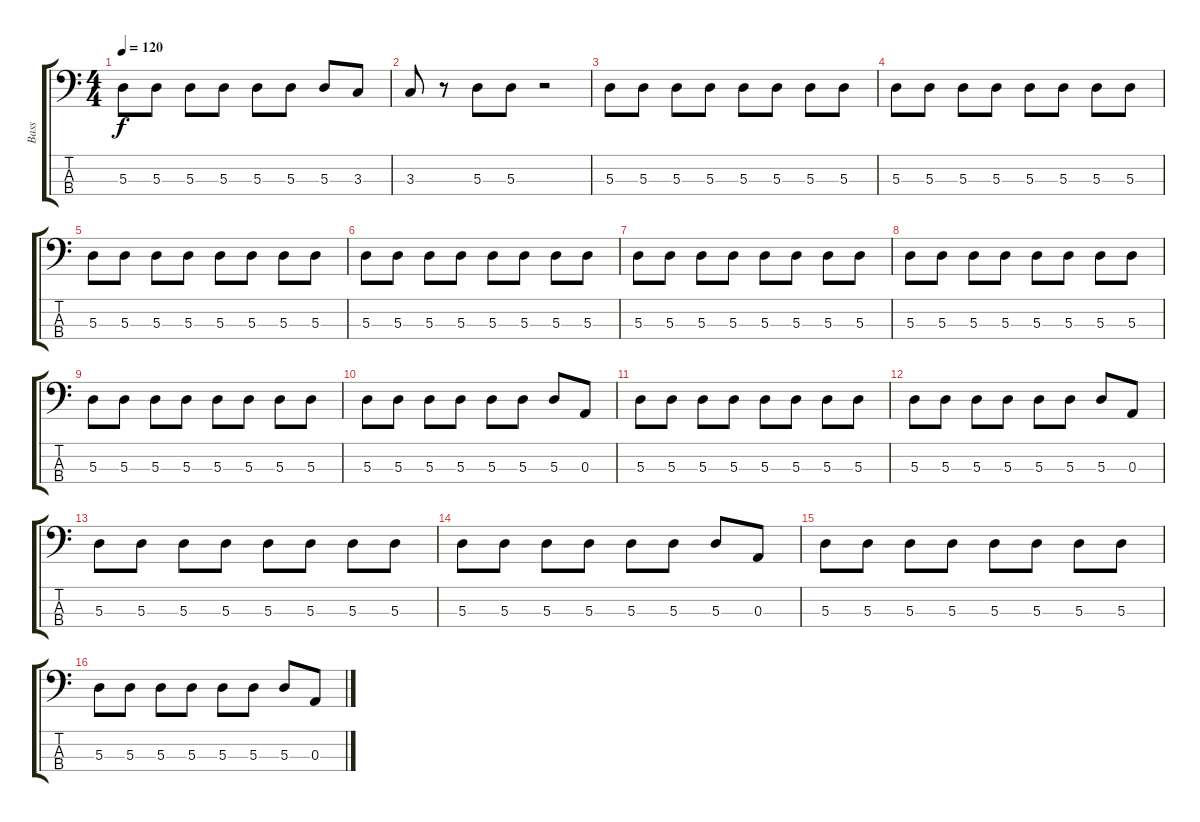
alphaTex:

\track ("Bass" "Bass") {instrument acousticbass}
\staff {score tabs}
\tuning (G2 D2 A1 E1) {hide}
\ts (4 4)
\tempo 120
\clef f4
\ks c
5.3.8{dy f} 5.3.8 5.3.8 5.3.8 5.3.8 5.3.8 5.3.8 3.3.8 |
3.3.8 r.8 5.3.8 5.3.8 r.2 |
5.3.8 5.3.8 5.3.8 5.3.8 5.3.8 5.3.8 5.3.8 5.3.8 |
5.3.8 5.3.8 5.3.8 5.3.8 5.3.8 5.3.8 5.3.8 5.3.8 |
5.3.8 5.3.8 5.3.8 5.3.8 5.3.8 5.3.8 5.3.8 5.3.8 |
5.3.8 5.3.8 5.3.8 5.3.8 5.3.8 5.3.8 5.3.8 5.3.8 |
5.3.8 5.3.8 5.3.8 5.3.8 5.3.8 5.3.8 5.3.8 5.3.8 |
5.3.8 5.3.8 5.3.8 5.3.8 5.3.8 5.3.8 5.3.8 5.3.8 |
5.3.8 5.3.8 5.3.8 5.3.8 5.3.8 5.3.8 5.3.8 5.3.8 |
5.3.8 5.3.8 5.3.8 5.3.8 5.3.8 5.3.8 5.3.8 0.3.8 |
5.3.8 5.3.8 5.3.8 5.3.8 5.3.8 5.3.8 5.3.8 5.3.8 |
5.3.8 5.3.8 5.3.8 5.3.8 5.3.8 5.3.8 5.3.8 0.3.8 |
5.3.8 5.3.8 5.3.8 5.3.8 5.3.8 5.3.8 5.3.8 5.3.8 |
5.3.8 5.3.8 5.3.8 5.3.8 5.3.8 5.3.8 5.3.8 0.3.8 |
5.3.8 5.3.8 5.3.8 5.3.8 5.3.8 5.3.8 5.3.8 5.3.8 |
5.3.8 5.3.8 5.3.8 5.3.8 5.3.8 5.3.8 5.3.8 0.3.8
